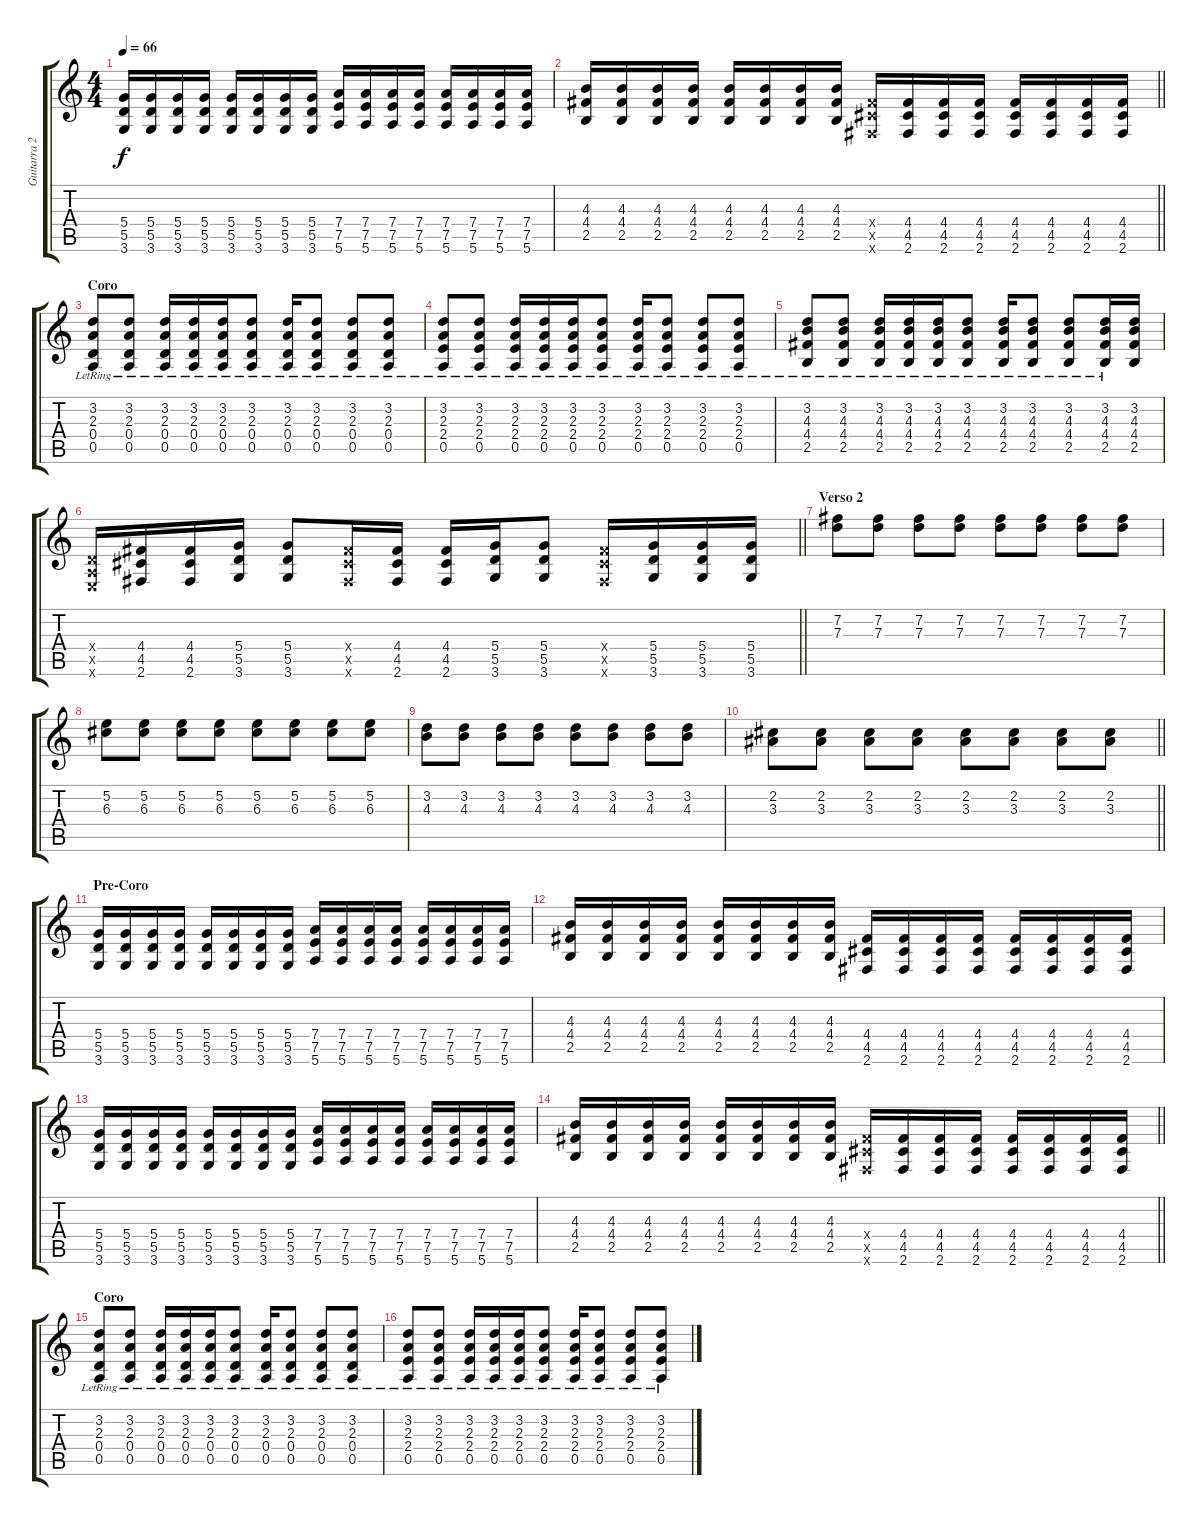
\track ("Guitarra 2" "Guitarra 2") {instrument overdrivenguitar}
\staff {score tabs}
\tuning (E4 B3 G3 D3 A2 E2) {hide}
\ts (4 4)
\tempo 66
\clef g2
\ks c
(5.4 5.5 3.6).16{dy f} (5.4 5.5 3.6).16 (5.4 5.5 3.6).16 (5.4 5.5 3.6).16 (5.4 5.5 3.6).16 (5.4 5.5 3.6).16 (5.4 5.5 3.6).16 (5.4 5.5 3.6).16 (7.4 7.5 5.6).16 (7.4 7.5 5.6).16 (7.4 7.5 5.6).16 (7.4 7.5 5.6).16 (7.4 7.5 5.6).16 (7.4 7.5 5.6).16 (7.4 7.5 5.6).16 (7.4 7.5 5.6).16 |
\barLineRight lightlight
(4.3 4.4 2.5).16 (4.3 4.4 2.5).16 (4.3 4.4 2.5).16 (4.3 4.4 2.5).16 (4.3 4.4 2.5).16 (4.3 4.4 2.5).16 (4.3 4.4 2.5).16 (4.3 4.4 2.5).16 (4.4{x} 4.5{x} 2.6{x}).16 (4.4 4.5 2.6).16 (4.4 4.5 2.6).16 (4.4 4.5 2.6).16 (4.4 4.5 2.6).16 (4.4 4.5 2.6).16 (4.4 4.5 2.6).16 (4.4 4.5 2.6).16 |
\section ("" "Coro")
(3.2{lr} 2.3{lr} 0.4{lr} 0.5{lr}).8 (3.2{lr} 2.3{lr} 0.4{lr} 0.5{lr}).8 (3.2{lr} 2.3{lr} 0.4{lr} 0.5{lr}).16 (3.2{lr} 2.3{lr} 0.4{lr} 0.5{lr}).16 (3.2{lr} 2.3{lr} 0.4{lr} 0.5{lr}).16 (3.2{lr} 2.3{lr} 0.4{lr} 0.5{lr}).8 (3.2{lr} 2.3{lr} 0.4{lr} 0.5{lr}).16 (3.2{lr} 2.3{lr} 0.4{lr} 0.5{lr}).8 (3.2{lr} 2.3{lr} 0.4{lr} 0.5{lr}).8 (3.2{lr} 2.3{lr} 0.4{lr} 0.5{lr}).8 |
(3.2{lr} 2.3{lr} 2.4{lr} 0.5{lr}).8 (3.2{lr} 2.3{lr} 2.4{lr} 0.5{lr}).8 (3.2{lr} 2.3{lr} 2.4{lr} 0.5{lr}).16 (3.2{lr} 2.3{lr} 2.4{lr} 0.5{lr}).16 (3.2{lr} 2.3{lr} 2.4{lr} 0.5{lr}).16 (3.2{lr} 2.3{lr} 2.4{lr} 0.5{lr}).8 (3.2{lr} 2.3{lr} 2.4{lr} 0.5{lr}).16 (3.2{lr} 2.3{lr} 2.4{lr} 0.5{lr}).8 (3.2{lr} 2.3{lr} 2.4{lr} 0.5{lr}).8 (3.2{lr} 2.3{lr} 2.4{lr} 0.5{lr}).8 |
(3.2{lr} 4.3{lr} 4.4{lr} 2.5{lr}).8 (3.2{lr} 4.3{lr} 4.4{lr} 2.5{lr}).8 (3.2{lr} 4.3{lr} 4.4{lr} 2.5{lr}).16 (3.2{lr} 4.3{lr} 4.4{lr} 2.5{lr}).16 (3.2{lr} 4.3{lr} 4.4{lr} 2.5{lr}).16 (3.2{lr} 4.3{lr} 4.4{lr} 2.5{lr}).8 (3.2{lr} 4.3{lr} 4.4{lr} 2.5{lr}).16 (3.2{lr} 4.3{lr} 4.4{lr} 2.5{lr}).8 (3.2{lr} 4.3{lr} 4.4{lr} 2.5{lr}).8 (3.2{lr} 4.3{lr} 4.4{lr} 2.5{lr}).16 (3.2 4.3 4.4 2.5).16 |
\barLineRight lightlight
(0.4{x} 0.5{x} 0.6{x}).16 (4.4 4.5 2.6).16 (4.4 4.5 2.6).16 (5.4 5.5 3.6).16 (5.4 5.5 3.6).8 (4.4{x} 4.5{x} 2.6{x}).16 (4.4 4.5 2.6).16 (4.4 4.5 2.6).16 (5.4 5.5 3.6).16 (5.4 5.5 3.6).8 (4.4{x} 4.5{x} 2.6{x}).16 (5.4 5.5 3.6).16 (5.4 5.5 3.6).16 (5.4 5.5 3.6).16 |
\section ("" "Verso 2")
(7.2 7.3).8{instrument electricguitarclean} (7.2 7.3).8 (7.2 7.3).8 (7.2 7.3).8 (7.2 7.3).8 (7.2 7.3).8 (7.2 7.3).8 (7.2 7.3).8 |
(5.2 6.3).8 (5.2 6.3).8 (5.2 6.3).8 (5.2 6.3).8 (5.2 6.3).8 (5.2 6.3).8 (5.2 6.3).8 (5.2 6.3).8 |
(3.2 4.3).8 (3.2 4.3).8 (3.2 4.3).8 (3.2 4.3).8 (3.2 4.3).8 (3.2 4.3).8 (3.2 4.3).8 (3.2 4.3).8 |
\barLineRight lightlight
(2.2 3.3).8 (2.2 3.3).8 (2.2 3.3).8 (2.2 3.3).8 (2.2 3.3).8 (2.2 3.3).8 (2.2 3.3).8 (2.2 3.3).8 |
\section ("" "Pre-Coro")
(5.4 5.5 3.6).16{instrument overdrivenguitar} (5.4 5.5 3.6).16 (5.4 5.5 3.6).16 (5.4 5.5 3.6).16 (5.4 5.5 3.6).16 (5.4 5.5 3.6).16 (5.4 5.5 3.6).16 (5.4 5.5 3.6).16 (7.4 7.5 5.6).16 (7.4 7.5 5.6).16 (7.4 7.5 5.6).16 (7.4 7.5 5.6).16 (7.4 7.5 5.6).16 (7.4 7.5 5.6).16 (7.4 7.5 5.6).16 (7.4 7.5 5.6).16 |
(4.3 4.4 2.5).16 (4.3 4.4 2.5).16 (4.3 4.4 2.5).16 (4.3 4.4 2.5).16 (4.3 4.4 2.5).16 (4.3 4.4 2.5).16 (4.3 4.4 2.5).16 (4.3 4.4 2.5).16 (4.4 4.5 2.6).16 (4.4 4.5 2.6).16 (4.4 4.5 2.6).16 (4.4 4.5 2.6).16 (4.4 4.5 2.6).16 (4.4 4.5 2.6).16 (4.4 4.5 2.6).16 (4.4 4.5 2.6).16 |
(5.4 5.5 3.6).16 (5.4 5.5 3.6).16 (5.4 5.5 3.6).16 (5.4 5.5 3.6).16 (5.4 5.5 3.6).16 (5.4 5.5 3.6).16 (5.4 5.5 3.6).16 (5.4 5.5 3.6).16 (7.4 7.5 5.6).16 (7.4 7.5 5.6).16 (7.4 7.5 5.6).16 (7.4 7.5 5.6).16 (7.4 7.5 5.6).16 (7.4 7.5 5.6).16 (7.4 7.5 5.6).16 (7.4 7.5 5.6).16 |
\barLineRight lightlight
(4.3 4.4 2.5).16 (4.3 4.4 2.5).16 (4.3 4.4 2.5).16 (4.3 4.4 2.5).16 (4.3 4.4 2.5).16 (4.3 4.4 2.5).16 (4.3 4.4 2.5).16 (4.3 4.4 2.5).16 (4.4{x} 4.5{x} 2.6{x}).16 (4.4 4.5 2.6).16 (4.4 4.5 2.6).16 (4.4 4.5 2.6).16 (4.4 4.5 2.6).16 (4.4 4.5 2.6).16 (4.4 4.5 2.6).16 (4.4 4.5 2.6).16 |
\section ("" "Coro")
(3.2{lr} 2.3{lr} 0.4{lr} 0.5{lr}).8 (3.2{lr} 2.3{lr} 0.4{lr} 0.5{lr}).8 (3.2{lr} 2.3{lr} 0.4{lr} 0.5{lr}).16 (3.2{lr} 2.3{lr} 0.4{lr} 0.5{lr}).16 (3.2{lr} 2.3{lr} 0.4{lr} 0.5{lr}).16 (3.2{lr} 2.3{lr} 0.4{lr} 0.5{lr}).8 (3.2{lr} 2.3{lr} 0.4{lr} 0.5{lr}).16 (3.2{lr} 2.3{lr} 0.4{lr} 0.5{lr}).8 (3.2{lr} 2.3{lr} 0.4{lr} 0.5{lr}).8 (3.2{lr} 2.3{lr} 0.4{lr} 0.5{lr}).8 |
(3.2{lr} 2.3{lr} 2.4{lr} 0.5{lr}).8 (3.2{lr} 2.3{lr} 2.4{lr} 0.5{lr}).8 (3.2{lr} 2.3{lr} 2.4{lr} 0.5{lr}).16 (3.2{lr} 2.3{lr} 2.4{lr} 0.5{lr}).16 (3.2{lr} 2.3{lr} 2.4{lr} 0.5{lr}).16 (3.2{lr} 2.3{lr} 2.4{lr} 0.5{lr}).8 (3.2{lr} 2.3{lr} 2.4{lr} 0.5{lr}).16 (3.2{lr} 2.3{lr} 2.4{lr} 0.5{lr}).8 (3.2{lr} 2.3{lr} 2.4{lr} 0.5{lr}).8 (3.2{lr} 2.3{lr} 2.4{lr} 0.5{lr}).8
